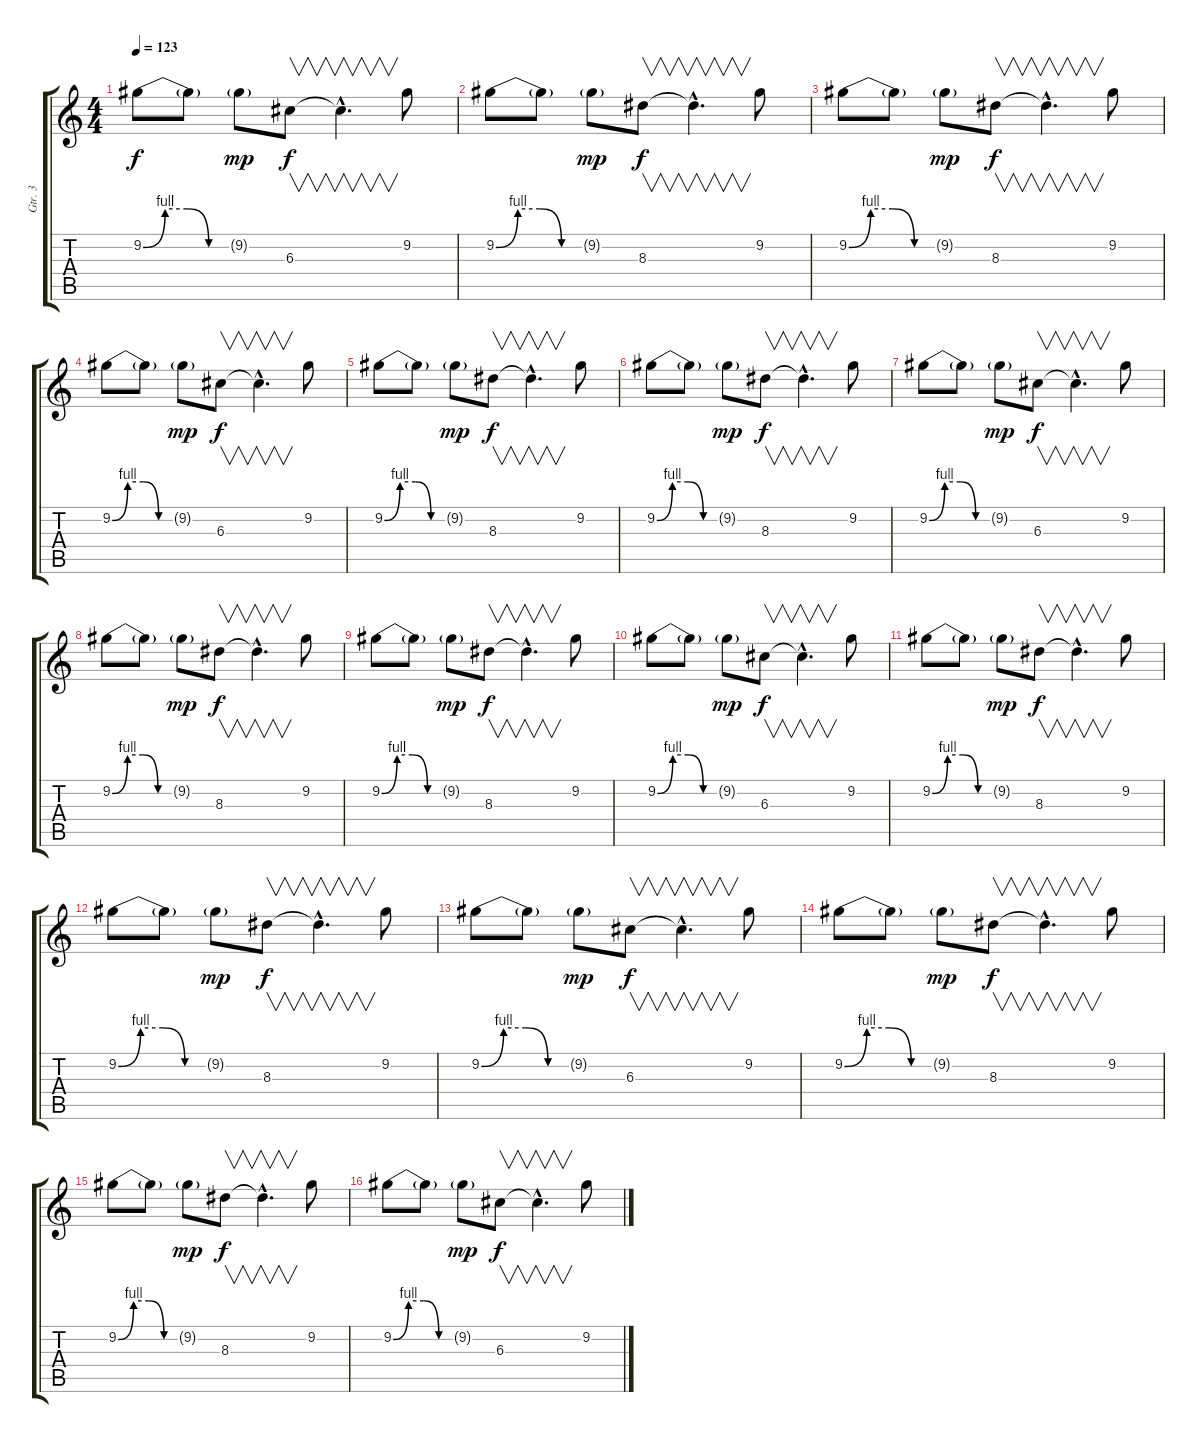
\track ("Gtr. 3" "Gtr. 3") {instrument distortionguitar}
\staff {score tabs}
\tuning (E4 B3 G3 D3 A2 E2) {hide}
\ts (4 4)
\tempo 123
\clef g2
\ks c
9.2{be (custom 0 0 15 4 30 4 45 0 60 0)}.8{dy f} 9.2{t}.8 9.2{g}.8{dy mp} 6.3.8{v dy f} 6.3{hac t}.4{v d} 9.2.8 |
9.2{be (custom 0 0 15 4 30 4 45 0 60 0)}.8 9.2{t}.8 9.2{g}.8{dy mp} 8.3.8{v dy f} 8.3{hac t}.4{v d} 9.2.8 |
9.2{be (custom 0 0 15 4 30 4 45 0 60 0)}.8 9.2{t}.8 9.2{g}.8{dy mp} 8.3.8{v dy f} 8.3{hac t}.4{v d} 9.2.8 |
9.2{be (custom 0 0 15 4 30 4 45 0 60 0)}.8 9.2{t}.8 9.2{g}.8{dy mp} 6.3.8{v dy f} 6.3{hac t}.4{v d} 9.2.8 |
9.2{be (custom 0 0 15 4 30 4 45 0 60 0)}.8 9.2{t}.8 9.2{g}.8{dy mp} 8.3.8{v dy f} 8.3{hac t}.4{v d} 9.2.8 |
9.2{be (custom 0 0 15 4 30 4 45 0 60 0)}.8 9.2{t}.8 9.2{g}.8{dy mp} 8.3.8{v dy f} 8.3{hac t}.4{v d} 9.2.8 |
9.2{be (custom 0 0 15 4 30 4 45 0 60 0)}.8 9.2{t}.8 9.2{g}.8{dy mp} 6.3.8{v dy f} 6.3{hac t}.4{v d} 9.2.8 |
9.2{be (custom 0 0 15 4 30 4 45 0 60 0)}.8 9.2{t}.8 9.2{g}.8{dy mp} 8.3.8{v dy f} 8.3{hac t}.4{v d} 9.2.8 |
9.2{be (custom 0 0 15 4 30 4 45 0 60 0)}.8 9.2{t}.8 9.2{g}.8{dy mp} 8.3.8{v dy f} 8.3{hac t}.4{v d} 9.2.8 |
9.2{be (custom 0 0 15 4 30 4 45 0 60 0)}.8 9.2{t}.8 9.2{g}.8{dy mp} 6.3.8{v dy f} 6.3{hac t}.4{v d} 9.2.8 |
9.2{be (custom 0 0 15 4 30 4 45 0 60 0)}.8 9.2{t}.8 9.2{g}.8{dy mp} 8.3.8{v dy f} 8.3{hac t}.4{v d} 9.2.8 |
9.2{be (custom 0 0 15 4 30 4 45 0 60 0)}.8 9.2{t}.8 9.2{g}.8{dy mp} 8.3.8{v dy f} 8.3{hac t}.4{v d} 9.2.8 |
9.2{be (custom 0 0 15 4 30 4 45 0 60 0)}.8 9.2{t}.8 9.2{g}.8{dy mp} 6.3.8{v dy f} 6.3{hac t}.4{v d} 9.2.8 |
9.2{be (custom 0 0 15 4 30 4 45 0 60 0)}.8{volume 10} 9.2{t}.8 9.2{g}.8{dy mp} 8.3.8{v dy f} 8.3{hac t}.4{v d} 9.2.8 |
9.2{be (custom 0 0 15 4 30 4 45 0 60 0)}.8 9.2{t}.8 9.2{g}.8{dy mp} 8.3.8{v dy f} 8.3{hac t}.4{v d} 9.2.8 |
9.2{be (custom 0 0 15 4 30 4 45 0 60 0)}.8{volume 6} 9.2{t}.8 9.2{g}.8{dy mp} 6.3.8{v dy f} 6.3{hac t}.4{v d} 9.2.8
